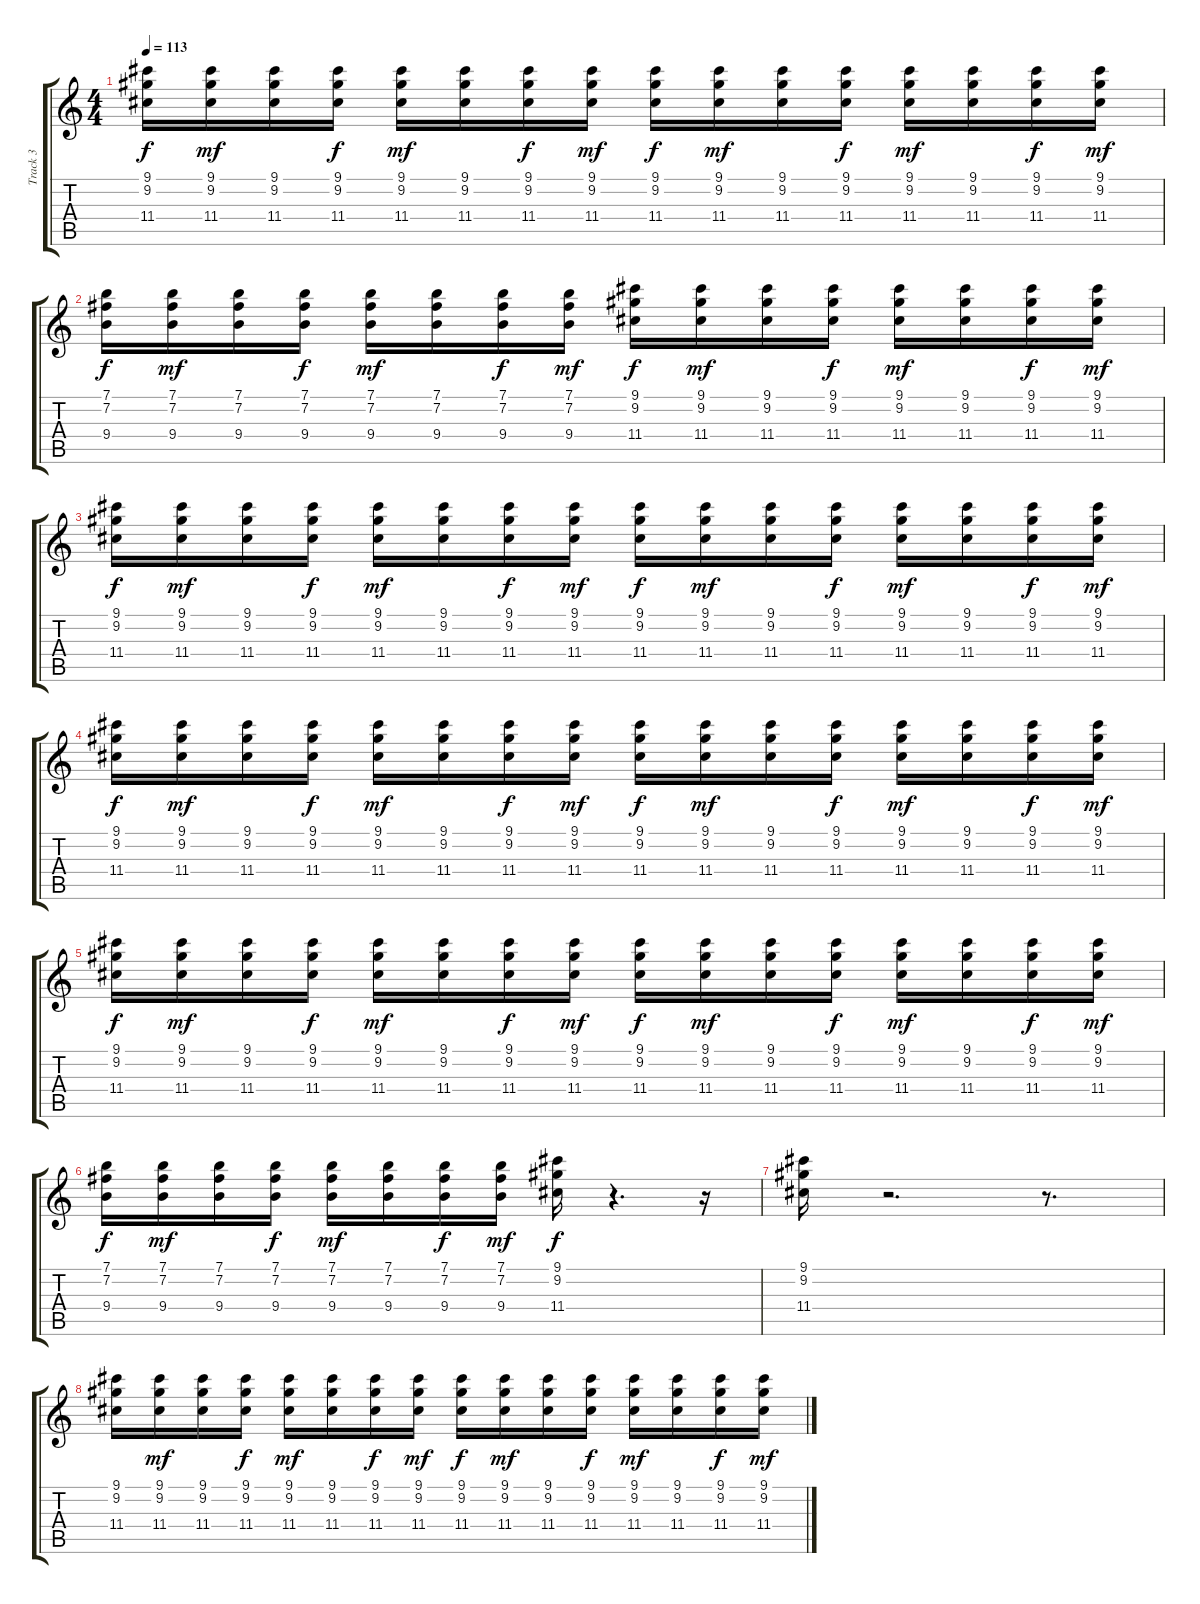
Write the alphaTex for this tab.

\track ("Track 3" "Track 3") {instrument acousticguitarnylon}
\staff {score tabs}
\tuning (E4 B3 G3 D3 A2 E2) {hide}
\ts (4 4)
\tempo 113
\clef g2
\ks c
(9.1 9.2 11.4).16{dy f} (9.1 9.2 11.4).16{dy mf} (9.1 9.2 11.4).16 (9.1 9.2 11.4).16{dy f} (9.1 9.2 11.4).16{dy mf} (9.1 9.2 11.4).16 (9.1 9.2 11.4).16{dy f} (9.1 9.2 11.4).16{dy mf} (9.1 9.2 11.4).16{dy f} (9.1 9.2 11.4).16{dy mf} (9.1 9.2 11.4).16 (9.1 9.2 11.4).16{dy f} (9.1 9.2 11.4).16{dy mf} (9.1 9.2 11.4).16 (9.1 9.2 11.4).16{dy f} (9.1 9.2 11.4).16{dy mf} |
(7.1 7.2 9.4).16{dy f} (7.1 7.2 9.4).16{dy mf} (7.1 7.2 9.4).16 (7.1 7.2 9.4).16{dy f} (7.1 7.2 9.4).16{dy mf} (7.1 7.2 9.4).16 (7.1 7.2 9.4).16{dy f} (7.1 7.2 9.4).16{dy mf} (9.1 9.2 11.4).16{dy f} (9.1 9.2 11.4).16{dy mf} (9.1 9.2 11.4).16 (9.1 9.2 11.4).16{dy f} (9.1 9.2 11.4).16{dy mf} (9.1 9.2 11.4).16 (9.1 9.2 11.4).16{dy f} (9.1 9.2 11.4).16{dy mf} |
(9.1 9.2 11.4).16{dy f} (9.1 9.2 11.4).16{dy mf} (9.1 9.2 11.4).16 (9.1 9.2 11.4).16{dy f} (9.1 9.2 11.4).16{dy mf} (9.1 9.2 11.4).16 (9.1 9.2 11.4).16{dy f} (9.1 9.2 11.4).16{dy mf} (9.1 9.2 11.4).16{dy f} (9.1 9.2 11.4).16{dy mf} (9.1 9.2 11.4).16 (9.1 9.2 11.4).16{dy f} (9.1 9.2 11.4).16{dy mf} (9.1 9.2 11.4).16 (9.1 9.2 11.4).16{dy f} (9.1 9.2 11.4).16{dy mf} |
(9.1 9.2 11.4).16{dy f} (9.1 9.2 11.4).16{dy mf} (9.1 9.2 11.4).16 (9.1 9.2 11.4).16{dy f} (9.1 9.2 11.4).16{dy mf} (9.1 9.2 11.4).16 (9.1 9.2 11.4).16{dy f} (9.1 9.2 11.4).16{dy mf} (9.1 9.2 11.4).16{dy f} (9.1 9.2 11.4).16{dy mf} (9.1 9.2 11.4).16 (9.1 9.2 11.4).16{dy f} (9.1 9.2 11.4).16{dy mf} (9.1 9.2 11.4).16 (9.1 9.2 11.4).16{dy f} (9.1 9.2 11.4).16{dy mf} |
(9.1 9.2 11.4).16{dy f} (9.1 9.2 11.4).16{dy mf} (9.1 9.2 11.4).16 (9.1 9.2 11.4).16{dy f} (9.1 9.2 11.4).16{dy mf} (9.1 9.2 11.4).16 (9.1 9.2 11.4).16{dy f} (9.1 9.2 11.4).16{dy mf} (9.1 9.2 11.4).16{dy f} (9.1 9.2 11.4).16{dy mf} (9.1 9.2 11.4).16 (9.1 9.2 11.4).16{dy f} (9.1 9.2 11.4).16{dy mf} (9.1 9.2 11.4).16 (9.1 9.2 11.4).16{dy f} (9.1 9.2 11.4).16{dy mf} |
(7.1 7.2 9.4).16{dy f} (7.1 7.2 9.4).16{dy mf} (7.1 7.2 9.4).16 (7.1 7.2 9.4).16{dy f} (7.1 7.2 9.4).16{dy mf} (7.1 7.2 9.4).16 (7.1 7.2 9.4).16{dy f} (7.1 7.2 9.4).16{dy mf} (9.1 9.2 11.4).16{dy f} r.4{d} r.16 |
(9.1 9.2 11.4).16 r.2{d} r.8{d} |
(9.1 9.2 11.4).16 (9.1 9.2 11.4).16{dy mf} (9.1 9.2 11.4).16 (9.1 9.2 11.4).16{dy f} (9.1 9.2 11.4).16{dy mf} (9.1 9.2 11.4).16 (9.1 9.2 11.4).16{dy f} (9.1 9.2 11.4).16{dy mf} (9.1 9.2 11.4).16{dy f} (9.1 9.2 11.4).16{dy mf} (9.1 9.2 11.4).16 (9.1 9.2 11.4).16{dy f} (9.1 9.2 11.4).16{dy mf} (9.1 9.2 11.4).16 (9.1 9.2 11.4).16{dy f} (9.1 9.2 11.4).16{dy mf}
